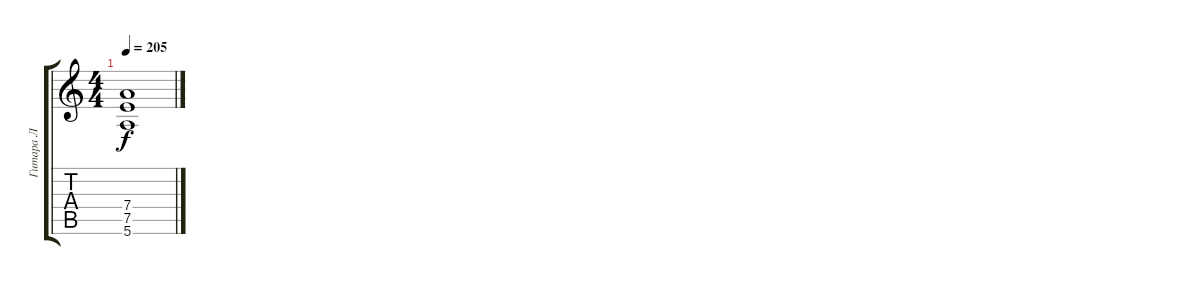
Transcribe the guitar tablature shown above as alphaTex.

\track ("Гитара Л" "Гитара Л") {instrument distortionguitar}
\staff {score tabs}
\tuning (E4 B3 G3 D3 A2 E2) {hide}
\ts (4 4)
\tempo 205
\clef g2
\ks c
(7.4{t} 7.5{t} 5.6{t}).1{dy f}
